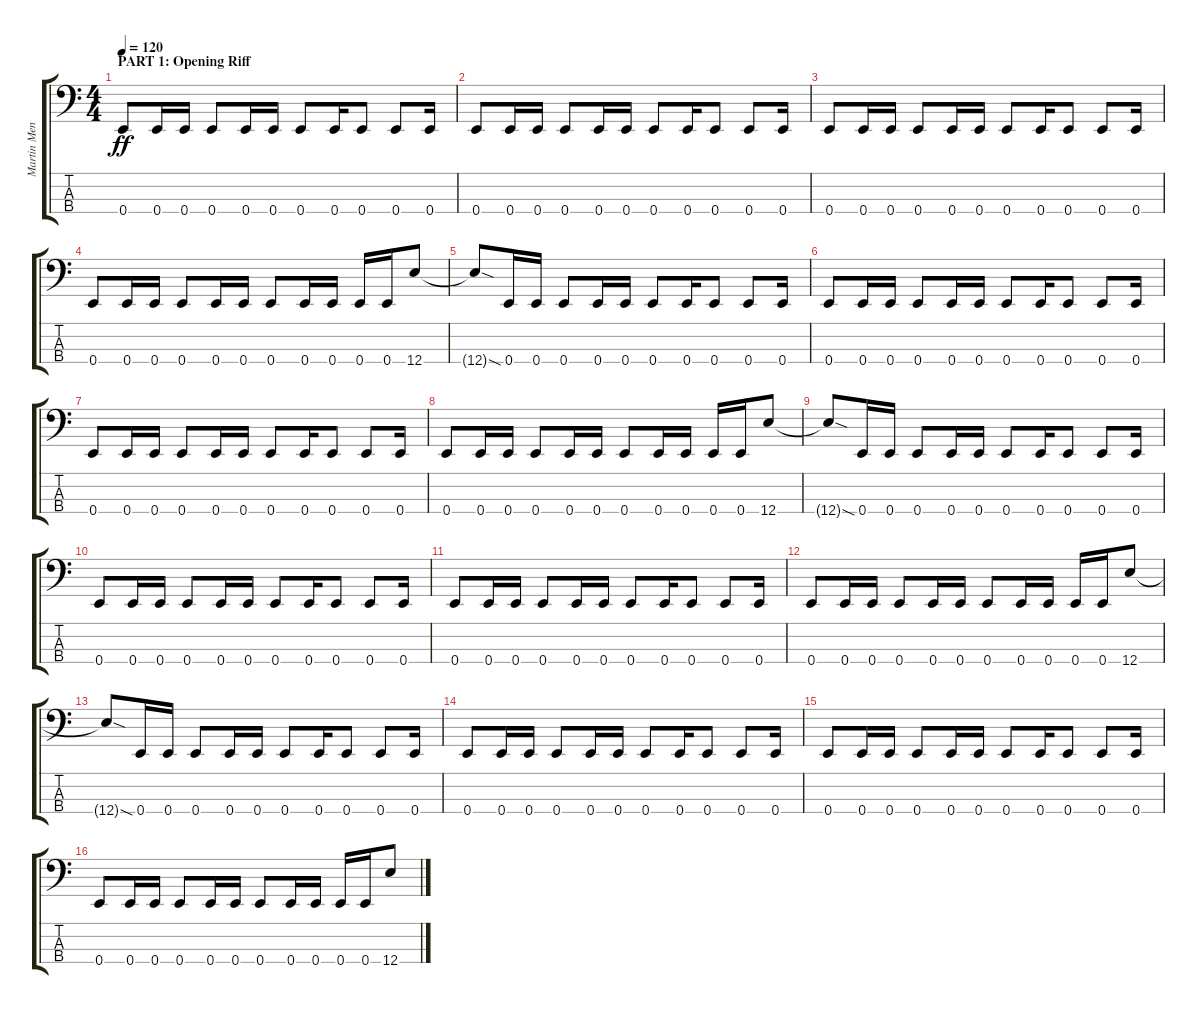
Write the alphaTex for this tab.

\track ("Martin Mendez - Bass" "Martin Men") {instrument electricbassfinger}
\staff {score tabs}
\tuning (G2 D2 A1 E1) {hide}
\ts (4 4)
\section ("" "PART 1: Opening Riff")
\tempo 120
\clef f4
\ks c
0.4.8{dy ff instrument electricbassfinger} 0.4.16 0.4.16 0.4.8 0.4.16 0.4.16 0.4.8 0.4.16 0.4.8 0.4.8 0.4.16 |
0.4.8 0.4.16 0.4.16 0.4.8 0.4.16 0.4.16 0.4.8 0.4.16 0.4.8 0.4.8 0.4.16 |
0.4.8 0.4.16 0.4.16 0.4.8 0.4.16 0.4.16 0.4.8 0.4.16 0.4.8 0.4.8 0.4.16 |
0.4.8 0.4.16 0.4.16 0.4.8 0.4.16 0.4.16 0.4.8 0.4.16 0.4.16 0.4.16 0.4.16 12.4.8 |
12.4{sod t}.8 0.4.16 0.4.16 0.4.8 0.4.16 0.4.16 0.4.8 0.4.16 0.4.8 0.4.8 0.4.16 |
0.4.8 0.4.16 0.4.16 0.4.8 0.4.16 0.4.16 0.4.8 0.4.16 0.4.8 0.4.8 0.4.16 |
0.4.8 0.4.16 0.4.16 0.4.8 0.4.16 0.4.16 0.4.8 0.4.16 0.4.8 0.4.8 0.4.16 |
0.4.8 0.4.16 0.4.16 0.4.8 0.4.16 0.4.16 0.4.8 0.4.16 0.4.16 0.4.16 0.4.16 12.4.8 |
12.4{sod t}.8 0.4.16 0.4.16 0.4.8 0.4.16 0.4.16 0.4.8 0.4.16 0.4.8 0.4.8 0.4.16 |
0.4.8 0.4.16 0.4.16 0.4.8 0.4.16 0.4.16 0.4.8 0.4.16 0.4.8 0.4.8 0.4.16 |
0.4.8 0.4.16 0.4.16 0.4.8 0.4.16 0.4.16 0.4.8 0.4.16 0.4.8 0.4.8 0.4.16 |
0.4.8 0.4.16 0.4.16 0.4.8 0.4.16 0.4.16 0.4.8 0.4.16 0.4.16 0.4.16 0.4.16 12.4.8 |
12.4{sod t}.8 0.4.16 0.4.16 0.4.8 0.4.16 0.4.16 0.4.8 0.4.16 0.4.8 0.4.8 0.4.16 |
0.4.8 0.4.16 0.4.16 0.4.8 0.4.16 0.4.16 0.4.8 0.4.16 0.4.8 0.4.8 0.4.16 |
0.4.8 0.4.16 0.4.16 0.4.8 0.4.16 0.4.16 0.4.8 0.4.16 0.4.8 0.4.8 0.4.16 |
0.4.8 0.4.16 0.4.16 0.4.8 0.4.16 0.4.16 0.4.8 0.4.16 0.4.16 0.4.16 0.4.16 12.4.8
